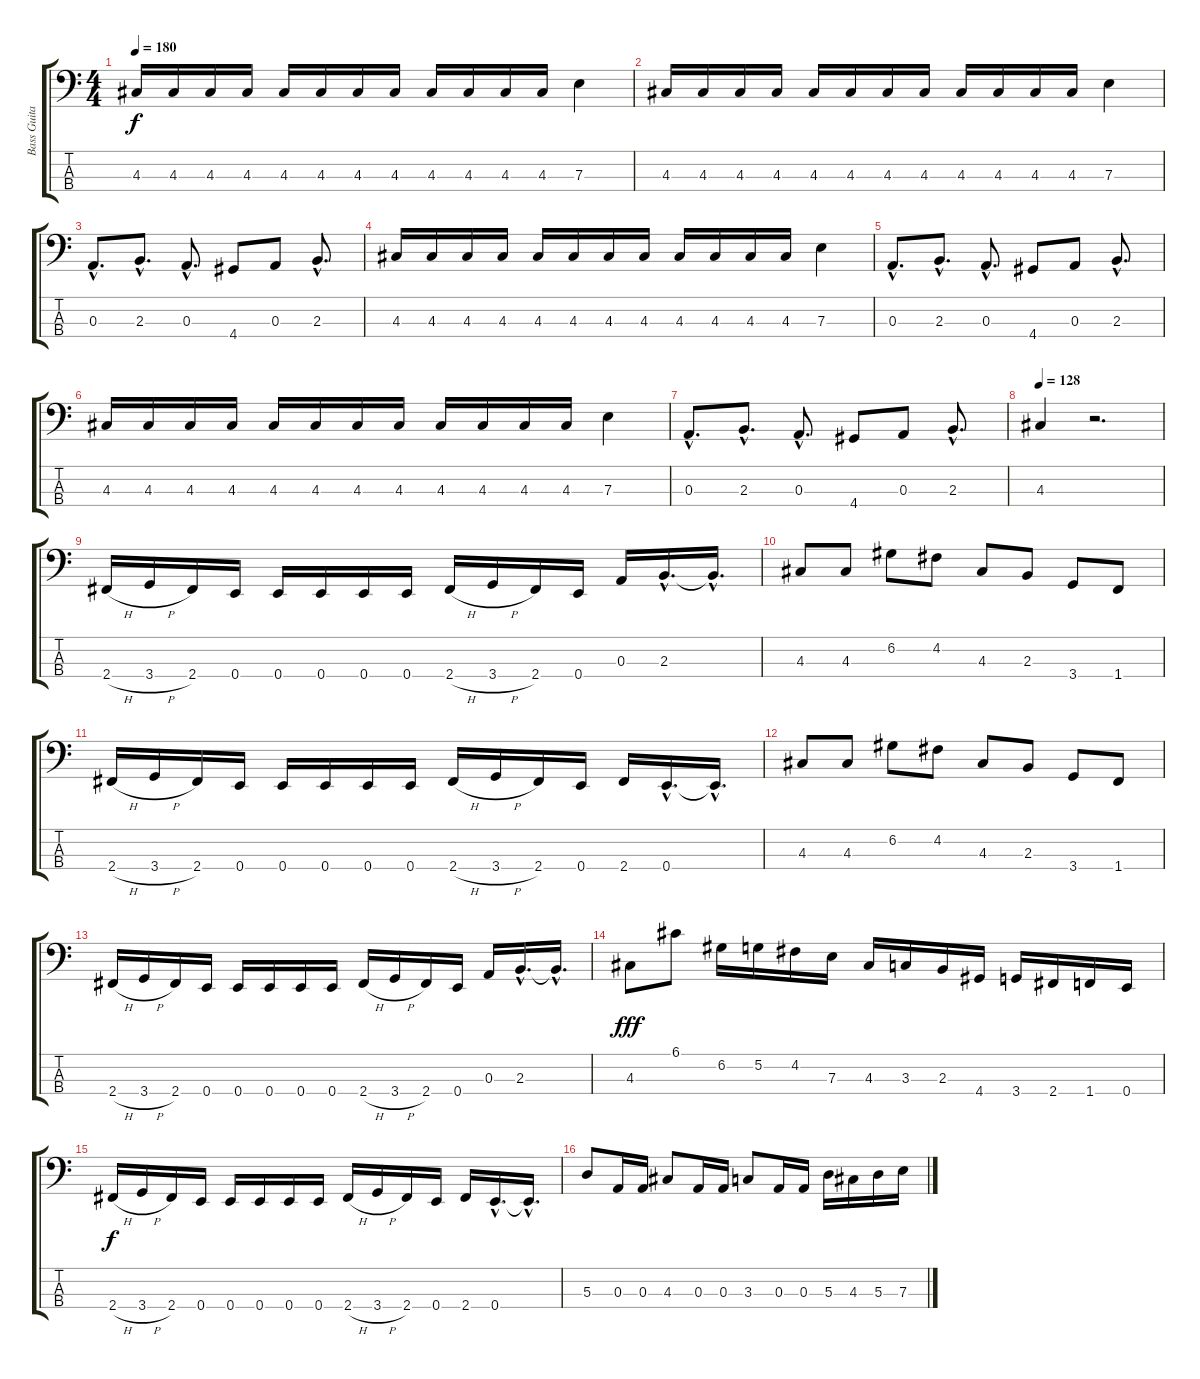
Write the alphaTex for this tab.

\track ("Bass Guitar" "Bass Guita") {instrument electricbasspick}
\staff {score tabs}
\tuning (G2 D2 A1 E1) {hide}
\ts (4 4)
\tempo 180
\clef f4
\ks c
4.3.16{dy f} 4.3.16 4.3.16 4.3.16 4.3.16 4.3.16 4.3.16 4.3.16 4.3.16 4.3.16 4.3.16 4.3.16 7.3.4 |
4.3.16 4.3.16 4.3.16 4.3.16 4.3.16 4.3.16 4.3.16 4.3.16 4.3.16 4.3.16 4.3.16 4.3.16 7.3.4 |
0.3{hac}.8{d} 2.3{hac}.8{d} 0.3{hac}.8{d} 4.4.8 0.3.8 2.3{hac}.8{d} |
4.3.16 4.3.16 4.3.16 4.3.16 4.3.16 4.3.16 4.3.16 4.3.16 4.3.16 4.3.16 4.3.16 4.3.16 7.3.4 |
0.3{hac}.8{d} 2.3{hac}.8{d} 0.3{hac}.8{d} 4.4.8 0.3.8 2.3{hac}.8{d} |
4.3.16 4.3.16 4.3.16 4.3.16 4.3.16 4.3.16 4.3.16 4.3.16 4.3.16 4.3.16 4.3.16 4.3.16 7.3.4 |
0.3{hac}.8{d} 2.3{hac}.8{d} 0.3{hac}.8{d} 4.4.8 0.3.8 2.3{hac}.8{d} |
\tempo 128
4.3.4 r.2{d} |
2.4{h}.16 3.4{h}.16 2.4.16 0.4.16 0.4.16 0.4.16 0.4.16 0.4.16 2.4{h}.16 3.4{h}.16 2.4.16 0.4.16 0.3.16 2.3{hac}.16{d} 2.3{hac t}.16{d} |
4.3.8 4.3.8 6.2.8 4.2.8 4.3.8 2.3.8 3.4.8 1.4.8 |
2.4{h}.16 3.4{h}.16 2.4.16 0.4.16 0.4.16 0.4.16 0.4.16 0.4.16 2.4{h}.16 3.4{h}.16 2.4.16 0.4.16 2.4.16 0.4{hac}.16{d} 0.4{hac t}.16{d} |
4.3.8 4.3.8 6.2.8 4.2.8 4.3.8 2.3.8 3.4.8 1.4.8 |
2.4{h}.16 3.4{h}.16 2.4.16 0.4.16 0.4.16 0.4.16 0.4.16 0.4.16 2.4{h}.16 3.4{h}.16 2.4.16 0.4.16 0.3.16 2.3{hac}.16{d} 2.3{hac t}.16{d} |
4.3.8{dy fff} 6.1.8 6.2.16 5.2.16 4.2.16 7.3.16 4.3.16 3.3.16 2.3.16 4.4.16 3.4.16 2.4.16 1.4.16 0.4.16 |
2.4{h}.16{dy f} 3.4{h}.16 2.4.16 0.4.16 0.4.16 0.4.16 0.4.16 0.4.16 2.4{h}.16 3.4{h}.16 2.4.16 0.4.16 2.4.16 0.4{hac}.16{d} 0.4{hac t}.16{d} |
5.3.8 0.3.16 0.3.16 4.3.8 0.3.16 0.3.16 3.3.8 0.3.16 0.3.16 5.3.16 4.3.16 5.3.16 7.3.16
